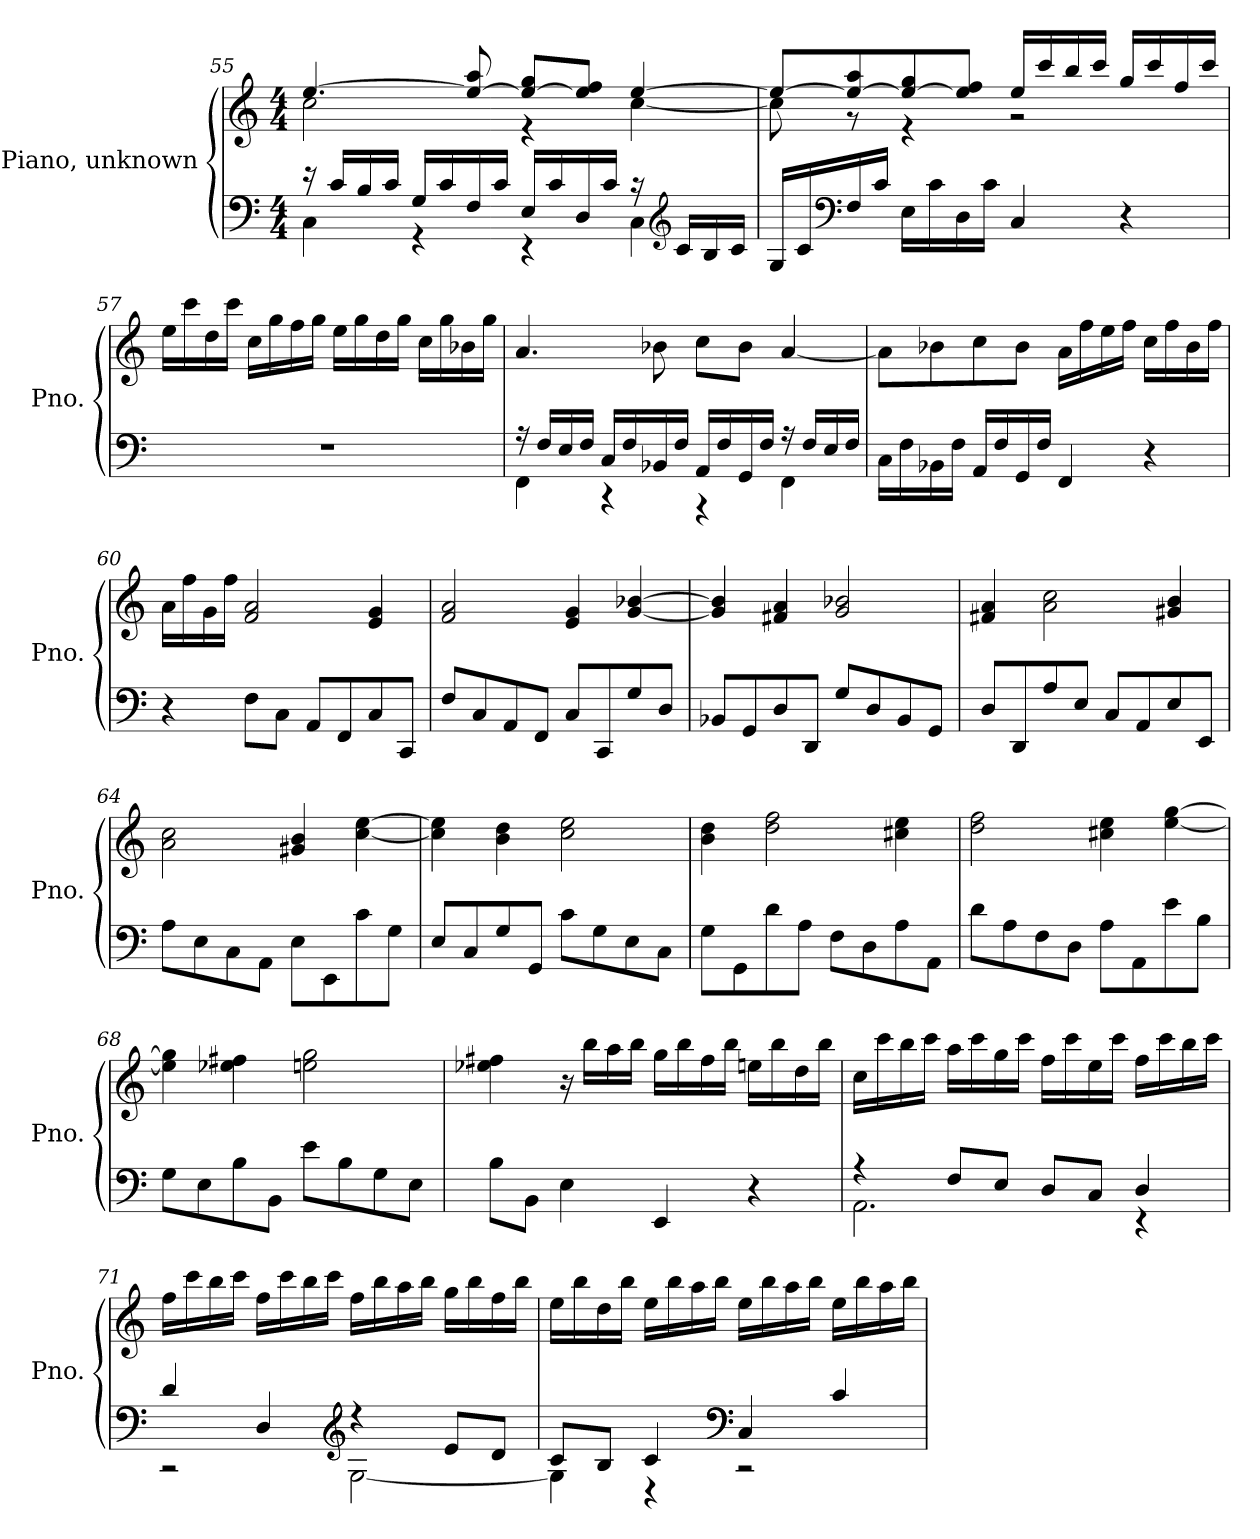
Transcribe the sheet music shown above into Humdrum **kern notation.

**kern	**kern
*part1	*part1
*staff2	*staff1
*I"Piano, unknown	*
*I'Pno.	*
*clefF4	*clefG2
*k[]	*k[]
*M4/4	*M4/4
=55	=55
*^	*^
16r	4C\	[4.ee/	2cc\
16c/LL	.	.	.
16B/	.	.	.
16c/JJ	.	.	.
16G/LL	4r	.	.
16c/	.	.	.
16F/	.	8ee/_ 8aa/	.
16c/JJ	.	.	.
16E/LL	4r	8ee/_ 8gg/L	4r
16c/	.	.	.
16D/	.	8ee/] 8ff/J	.
16c/JJ	.	.	.
16r	4C\	[4ee/	[4cc\
*clefG2	*	*	*
16c/LL	.	.	.
16B/	.	.	.
16c/JJ	.	.	.
*v	*v	*	*
!!LO:LB:g=z	!!
=56	=56	=56
16G/LL	8ee/L_	8cc\]
16c/	.	.
*clefF4	*	*
16F/	8ee/_ 8aa/	8r
16c/JJ	.	.
16E\LL	8ee/_ 8gg/	4r
16c\	.	.
16D\	8ee/] 8ff/J	.
16c\JJ	.	.
4C/	16ee/LL	2r
.	16ccc/	.
.	16bb/	.
.	16ccc/JJ	.
4r	16gg/LL	.
.	16ccc/	.
.	16ff/	.
.	16ccc/JJ	.
*	*v	*v
=57	=57
1r	16ee\LL
.	16ccc\
.	16dd\
.	16ccc\JJ
.	16cc\LL
.	16gg\
.	16ff\
.	16gg\JJ
.	16ee\LL
.	16gg\
.	16dd\
.	16gg\JJ
.	16cc\LL
.	16gg\
.	16b-X\
.	16gg\JJ
!!LO:PB:g=z
=58	=58
*^	*
16r	4FF\	4.a/
16F/LL	.	.
16E/	.	.
16F/JJ	.	.
16C/LL	4r	.
16F/	.	.
16BB-X/	.	8b-X\
16F/JJ	.	.
16AA/LL	4r	8cc\L
16F/	.	.
16GG/	.	8b-\J
16F/JJ	.	.
16r	4FF\	[4a/
16F/LL	.	.
16E/	.	.
16F/JJ	.	.
*v	*v	*
=59	=59
16C\LL	8a\L]
16F\	.
16BB-X\	8b-X\
16F\JJ	.
16AA/LL	8cc\
16F/	.
16GG/	8b-\J
16F/JJ	.
4FF/	16a\LL
.	16ff\
.	16ee\
.	16ff\JJ
4r	16cc\LL
.	16ff\
.	16b-\
.	16ff\JJ
=60	=60
4r	16a\LL
.	16ff\
.	16g\
.	16ff\JJ
8F\L	2f/ 2a/
8C\J	.
8AA/L	.
8FF/	.
8C/	4e/ 4g/
8CC/J	.
!!LO:LB:g=z
=61	=61
8F/L	2f/ 2a/
8C/	.
8AA/	.
8FF/J	.
8C/L	4e/ 4g/
8CC/	.
8G/	[4g/ [4b-X/
8D/J	.
=62	=62
8BB-X/L	4g/] 4b-/]
8GG/	.
8D/	4f#X/ 4a/
8DD/J	.
8G/L	2g/ 2b-X/
8D/	.
8BB-/	.
8GG/J	.
=63	=63
8D/L	4f#X/ 4a/
8DD/	.
8A/	2a\ 2cc\
8E/J	.
8C/L	.
8AA/	.
8E/	4g#X/ 4b/
8EE/J	.
=64	=64
8A\L	2a\ 2cc\
8E\	.
8C\	.
8AA\J	.
8E\L	4g#X/ 4b/
8EE\	.
8c\	[4cc\ [4ee\
8G\J	.
=65	=65
8E/L	4cc\] 4ee\]
8C/	.
8G/	4b\ 4dd\
8GG/J	.
8c\L	2cc\ 2ee\
8G\	.
8E\	.
8C\J	.
!!LO:LB:g=z
=66	=66
8G\L	4b\ 4dd\
8GG\	.
8d\	2dd\ 2ff\
8A\J	.
8F\L	.
8D\	.
8A\	4cc#X\ 4ee\
8AA\J	.
=67	=67
8d\L	2dd\ 2ff\
8A\	.
8F\	.
8D\J	.
8A\L	4cc#X\ 4ee\
8AA\	.
8e\	[4ee\ [4gg\
8B\J	.
=68	=68
8G\L	4ee\] 4gg\]
8E\	.
8B\	4ee-X\ 4ff#X\
8BB\J	.
8e\L	2een\ 2gg\
8B\	.
8G\	.
8E\J	.
=69	=69
8B\L	4ee-X\ 4ff#X\
8BB\J	.
4E\	16r
.	16bb\LL
.	16aa\
.	16bb\JJ
4EE/	16gg\LL
.	16bb\
.	16ff#\
.	16bb\JJ
4r	16een\LL
.	16bb\
.	16dd\
.	16bb\JJ
!!LO:LB:g=z
=70	=70
*^	*
4r	2.AA\	16cc\LL
.	.	16ccc\
.	.	16bb\
.	.	16ccc\JJ
8F/L	.	16aa\LL
.	.	16ccc\
8E/J	.	16gg\
.	.	16ccc\JJ
8D/L	.	16ff\LL
.	.	16ccc\
8C/J	.	16ee\
.	.	16ccc\JJ
4D/	4r	16ff\LL
.	.	16ccc\
.	.	16bb\
.	.	16ccc\JJ
=71	=71	=71
4d/	2r	16ff\LL
.	.	16ccc\
.	.	16bb\
.	.	16ccc\JJ
4D/	.	16ff\LL
.	.	16ccc\
.	.	16bb\
.	.	16ccc\JJ
*clefG2	*	*
4r	[2G\	16ff\LL
.	.	16bb\
.	.	16aa\
.	.	16bb\JJ
8e/L	.	16gg\LL
.	.	16bb\
8d/J	.	16ff\
.	.	16bb\JJ
!!LO:LB:g=z
=72	=72	=72
8c/L	4G\]	16ee\LL
.	.	16bb\
8B/J	.	16dd\
.	.	16bb\JJ
4c/	4r	16ee\LL
.	.	16bb\
.	.	16aa\
.	.	16bb\JJ
*clefF4	*	*
4C/	2r	16ee\LL
.	.	16bb\
.	.	16aa\
.	.	16bb\JJ
4c/	.	16ee\LL
.	.	16bb\
.	.	16aa\
.	.	16bb\JJ
*v	*v	*
=	=
*-	*-
